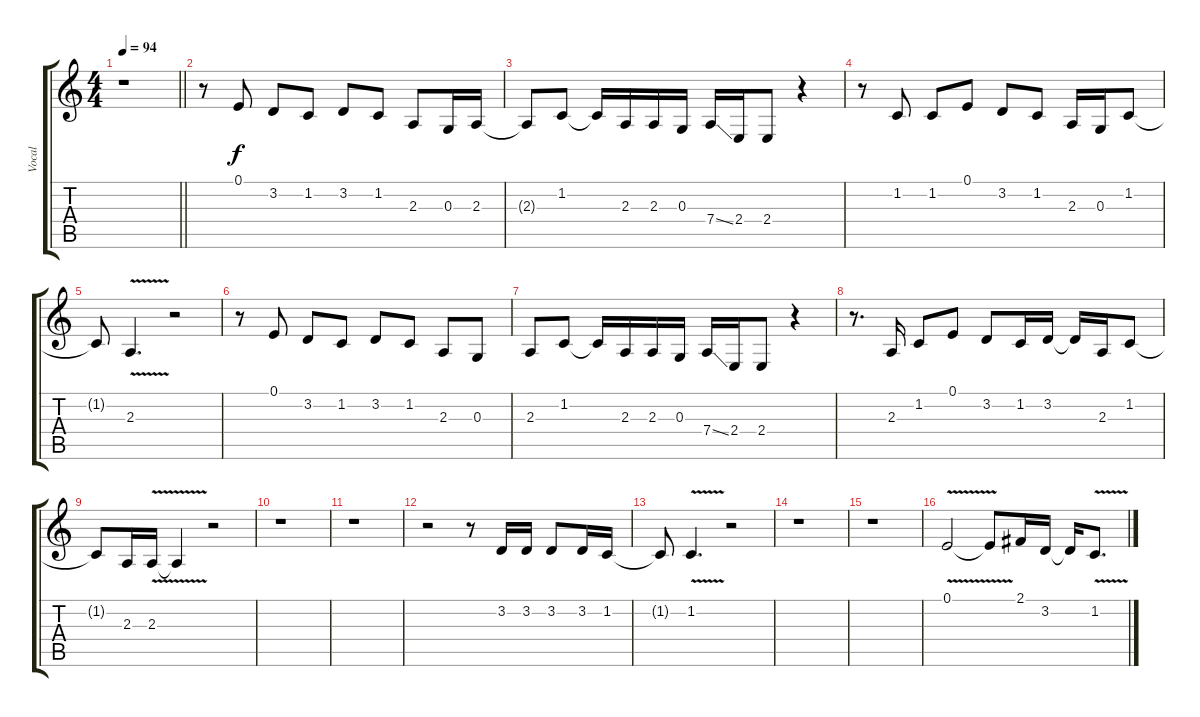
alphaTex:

\track ("Vocal" "Vocal") {instrument cello}
\staff {score tabs}
\tuning (E4 B3 G3 D3 A2 E2) {hide}
\ts (4 4)
\tempo 94
\clef g2
\barLineRight lightlight
\ks c
r.1{dy f} |
r.8 0.1.8 3.2.8 1.2.8 3.2.8 1.2.8 2.3.8 0.3.16 2.3.16 |
2.3{t}.8 1.2.8 1.2{t}.16 2.3.16 2.3.16 0.3.16 7.4{ss}.16 2.4.16 2.4.8 r.4 |
r.8 1.2.8 1.2.8 0.1.8 3.2.8 1.2.8 2.3.16 0.3.16 1.2.8 |
1.2{t}.8 2.3{v}.4{d} r.2 |
r.8 0.1.8 3.2.8 1.2.8 3.2.8 1.2.8 2.3.8 0.3.8 |
2.3.8 1.2.8 1.2{t}.16 2.3.16 2.3.16 0.3.16 7.4{ss}.16 2.4.16 2.4.8 r.4 |
r.8{d} 2.3.16 1.2.8 0.1.8 3.2.8 1.2.16 3.2.16 3.2{t}.16 2.3.16 1.2.8 |
1.2{t}.8 2.3.16 2.3{v}.16 2.3{v t}.4 r.2 |
r.1 |
r.1 |
r.2 r.8 3.2.16 3.2.16 3.2.8 3.2.16 1.2.16 |
1.2{t}.8 1.2{v}.4{d} r.2 |
r.1 |
r.1 |
0.1{v}.2 0.1{t}.8 2.1.16 3.2.16 3.2{t}.16 1.2{v}.8{d}
